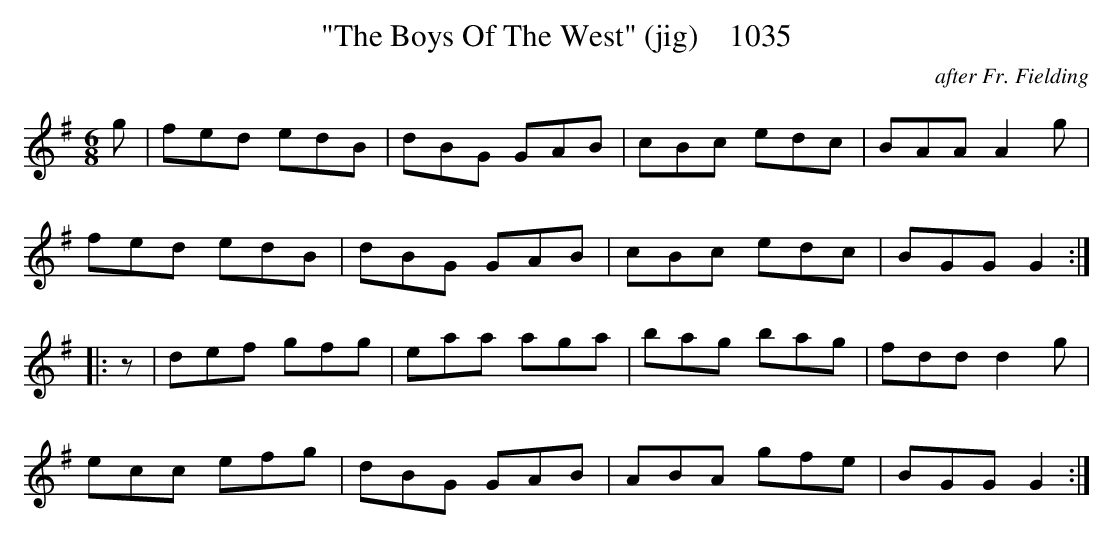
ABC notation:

X:1
T:"The Boys Of The West" (jig)    1035
C:after Fr. Fielding
BRENNAN July 2003 (HTTP://WWW.SOSYOURMOM.COM)
M:6/8
L:1/8
K:G
g|fed edB|dBG GAB|cBc edc|BAA A2g|
fed edB|dBG GAB|cBc edc|BGG G2:|
|:z|def gfg|eaa aga|bag bag|fdd d2g|
ecc efg|dBG GAB|ABA gfe|BGG G2:|
